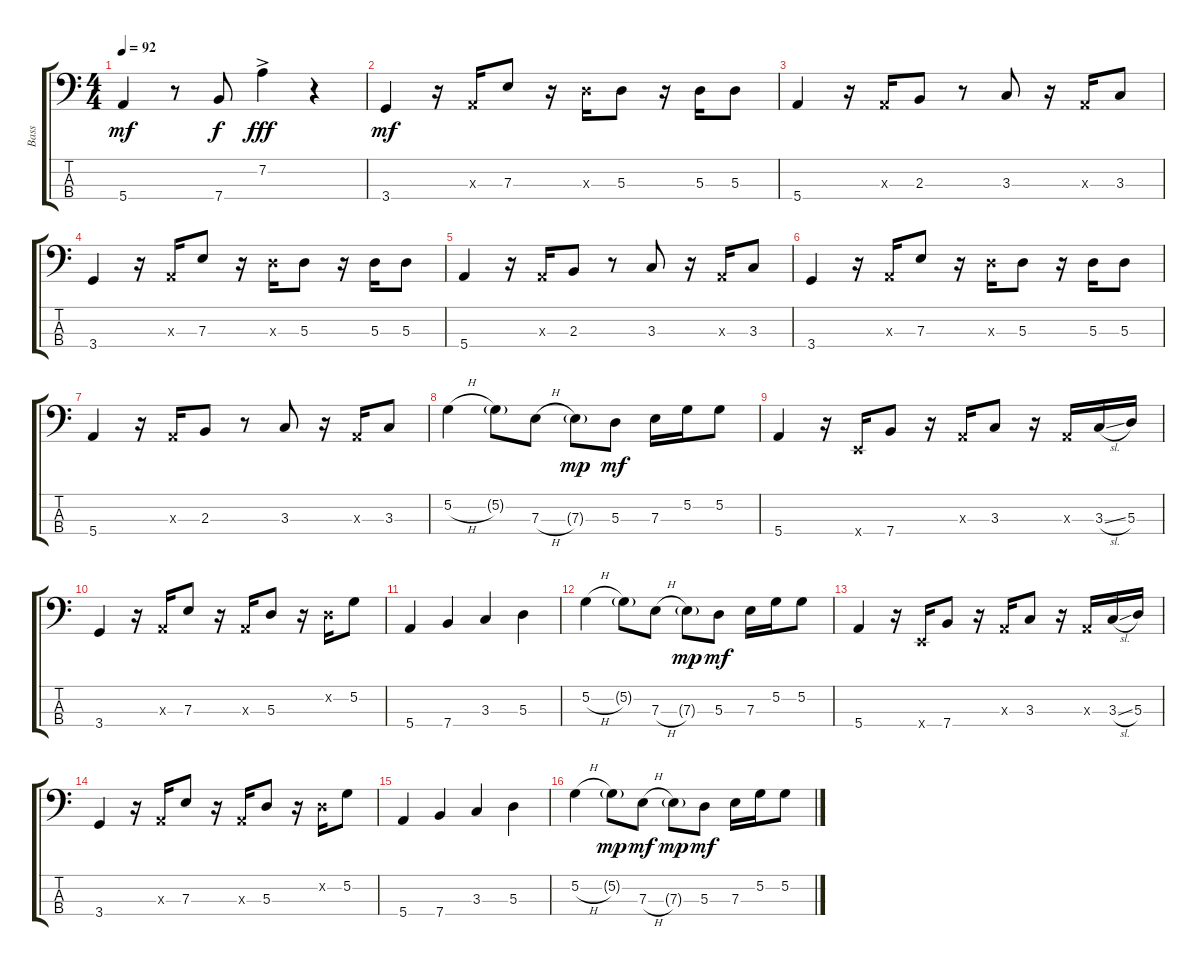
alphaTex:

\track ("Bass" "Bass") {instrument electricbassfinger}
\staff {score tabs}
\tuning (G2 D2 A1 E1) {hide}
\ts (4 4)
\tempo 92
\clef f4
\ks c
5.4.4{dy mf} r.8 7.4.8{dy f} 7.2{ac}.4{dy fff} r.4 |
3.4.4{dy mf} r.16 0.3{x}.16 7.3.8 r.16 5.3{x}.16 5.3.8 r.16 5.3.16 5.3.8 |
5.4.4 r.16 0.3{x}.16 2.3.8 r.8 3.3.8 r.16 0.3{x}.16 3.3.8 |
3.4.4 r.16 0.3{x}.16 7.3.8 r.16 5.3{x}.16 5.3.8 r.16 5.3.16 5.3.8 |
5.4.4 r.16 0.3{x}.16 2.3.8 r.8 3.3.8 r.16 0.3{x}.16 3.3.8 |
3.4.4 r.16 0.3{x}.16 7.3.8 r.16 5.3{x}.16 5.3.8 r.16 5.3.16 5.3.8 |
5.4.4 r.16 0.3{x}.16 2.3.8 r.8 3.3.8 r.16 0.3{x}.16 3.3.8 |
5.2{h}.4 5.2{g}.8 7.3{h}.8 7.3{g}.8{dy mp} 5.3.8{dy mf} 7.3.16 5.2.16 5.2.8 |
5.4.4 r.16 0.4{x}.16 7.4.8 r.16 0.3{x}.16 3.3.8 r.16 0.3{x}.16 3.3{sl}.16 5.3.16 |
3.4.4 r.16 0.3{x}.16 7.3.8 r.16 0.3{x}.16 5.3.8 r.16 0.2{x}.16 5.2.8 |
5.4.4 7.4.4 3.3.4 5.3.4 |
5.2{h}.4 5.2{g}.8 7.3{h}.8 7.3{g}.8{dy mp} 5.3.8{dy mf} 7.3.16 5.2.16 5.2.8 |
5.4.4 r.16 0.4{x}.16 7.4.8 r.16 0.3{x}.16 3.3.8 r.16 0.3{x}.16 3.3{sl}.16 5.3.16 |
3.4.4 r.16 0.3{x}.16 7.3.8 r.16 0.3{x}.16 5.3.8 r.16 0.2{x}.16 5.2.8 |
5.4.4 7.4.4 3.3.4 5.3.4 |
5.2{h}.4 5.2{g}.8{dy mp} 7.3{h}.8{dy mf} 7.3{g}.8{dy mp} 5.3.8{dy mf} 7.3.16 5.2.16 5.2.8
